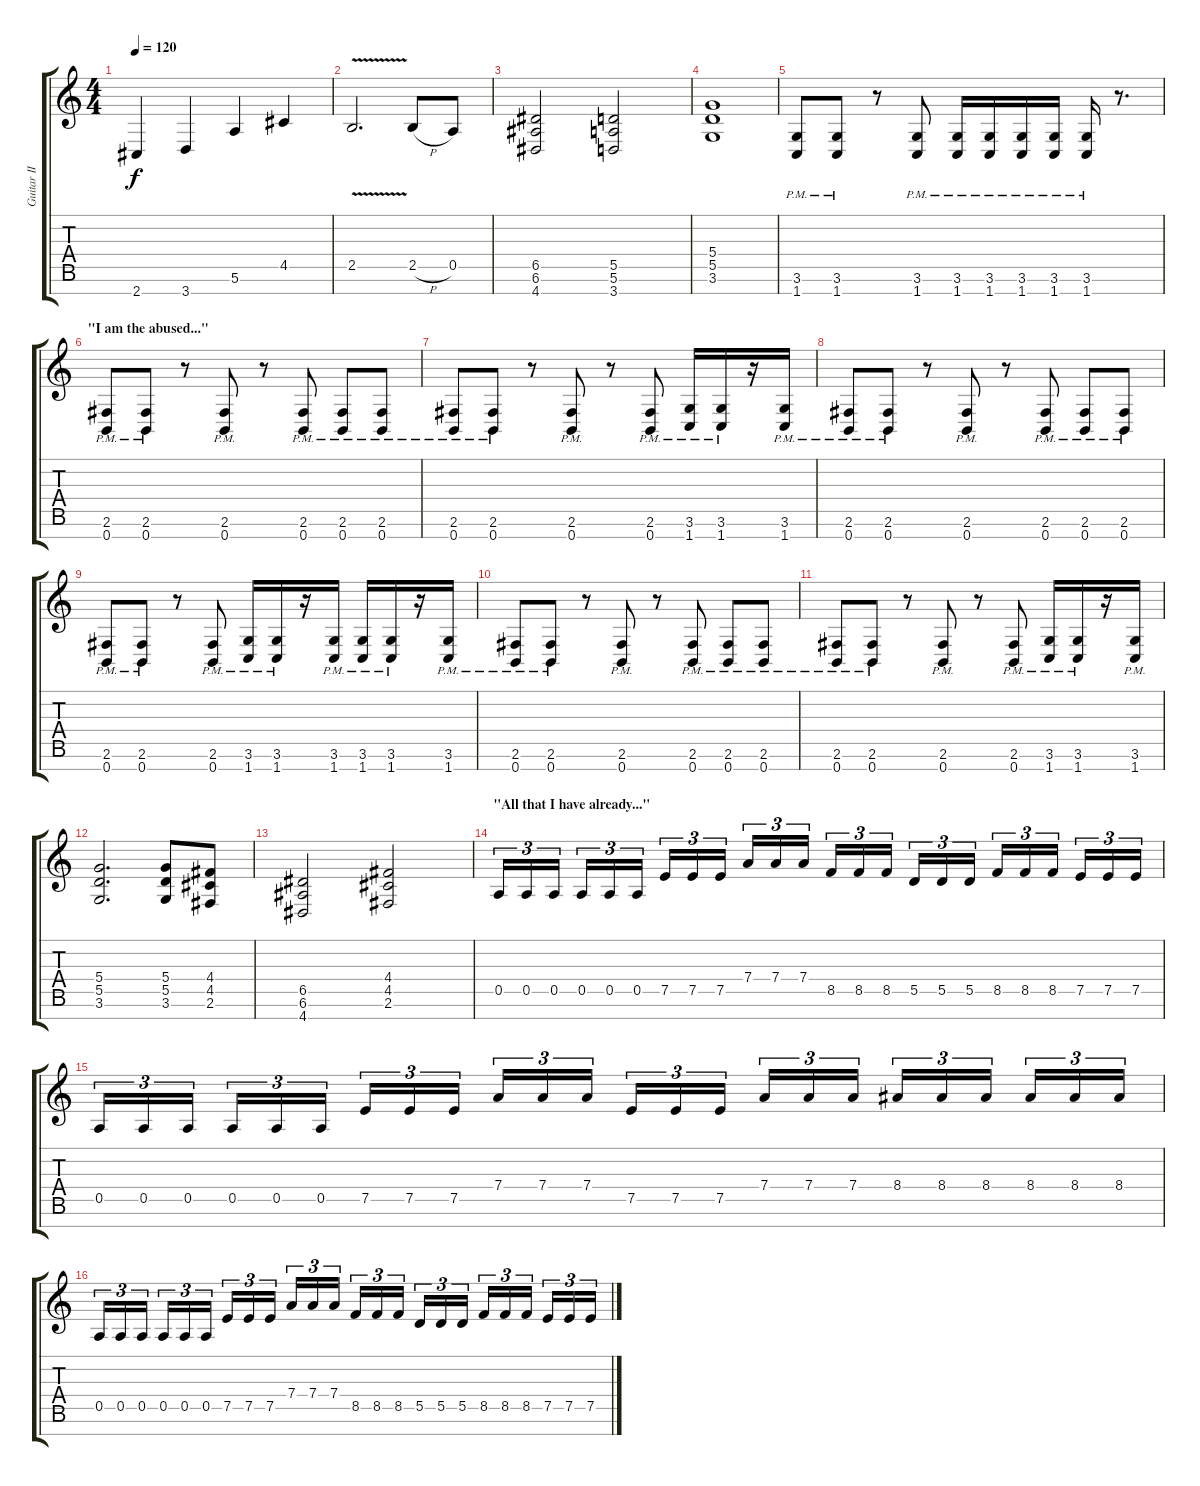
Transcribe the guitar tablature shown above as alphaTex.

\track ("Guitar II - Right" "Guitar II ") {instrument distortionguitar}
\staff {score tabs}
\tuning (E4 B3 G3 D3 A2 E2 B1) {hide}
\ts (4 4)
\tempo 120
\clef g2
\ks c
2.7.4{dy f} 3.7.4 5.6.4 4.5.4 |
2.5{v}.2{d} 2.5{h}.8 0.5.8 |
(6.5 6.6 4.7).2 (5.5 5.6 3.7).2 |
(5.4 5.5 3.6).1 |
(3.6{pm} 1.7{pm}).8 (3.6{pm} 1.7{pm}).8 r.8 (3.6{pm} 1.7{pm}).8 (3.6{pm} 1.7{pm}).16 (3.6{pm} 1.7{pm}).16 (3.6{pm} 1.7{pm}).16 (3.6{pm} 1.7{pm}).16 (3.6{pm} 1.7{pm}).16 r.8{d} |
\section ("" "\"I am the abused...\"")
(2.6{pm} 0.7{pm}).8 (2.6{pm} 0.7{pm}).8 r.8 (2.6{pm} 0.7{pm}).8 r.8 (2.6{pm} 0.7{pm}).8 (2.6{pm} 0.7{pm}).8 (2.6{pm} 0.7{pm}).8 |
(2.6{pm} 0.7{pm}).8 (2.6{pm} 0.7{pm}).8 r.8 (2.6{pm} 0.7{pm}).8 r.8 (2.6{pm} 0.7{pm}).8 (3.6{pm} 1.7{pm}).16 (3.6{pm} 1.7{pm}).16 r.16 (3.6{pm} 1.7{pm}).16 |
(2.6{pm} 0.7{pm}).8 (2.6{pm} 0.7{pm}).8 r.8 (2.6{pm} 0.7{pm}).8 r.8 (2.6{pm} 0.7{pm}).8 (2.6{pm} 0.7{pm}).8 (2.6{pm} 0.7{pm}).8 |
(2.6{pm} 0.7{pm}).8 (2.6{pm} 0.7{pm}).8 r.8 (2.6{pm} 0.7{pm}).8 (3.6{pm} 1.7{pm}).16 (3.6{pm} 1.7{pm}).16 r.16 (3.6{pm} 1.7{pm}).16 (3.6{pm} 1.7{pm}).16 (3.6{pm} 1.7{pm}).16 r.16 (3.6{pm} 1.7{pm}).16 |
(2.6{pm} 0.7{pm}).8 (2.6{pm} 0.7{pm}).8 r.8 (2.6{pm} 0.7{pm}).8 r.8 (2.6{pm} 0.7{pm}).8 (2.6{pm} 0.7{pm}).8 (2.6{pm} 0.7{pm}).8 |
(2.6{pm} 0.7{pm}).8 (2.6{pm} 0.7{pm}).8 r.8 (2.6{pm} 0.7{pm}).8 r.8 (2.6{pm} 0.7{pm}).8 (3.6{pm} 1.7{pm}).16 (3.6{pm} 1.7{pm}).16 r.16 (3.6{pm} 1.7{pm}).16 |
(5.4 5.5 3.6).2{d} (5.4 5.5 3.6).8 (4.4 4.5 2.6).8 |
(6.5 6.6 4.7).2 (4.4 4.5 2.6).2 |
\section ("" "\"All that I have already...\"")
0.5.16{tu (3 2)} 0.5.16{tu (3 2)} 0.5.16{tu (3 2)} 0.5.16{tu (3 2)} 0.5.16{tu (3 2)} 0.5.16{tu (3 2)} 7.5.16{tu (3 2)} 7.5.16{tu (3 2)} 7.5.16{tu (3 2)} 7.4.16{tu (3 2)} 7.4.16{tu (3 2)} 7.4.16{tu (3 2)} 8.5.16{tu (3 2)} 8.5.16{tu (3 2)} 8.5.16{tu (3 2)} 5.5.16{tu (3 2)} 5.5.16{tu (3 2)} 5.5.16{tu (3 2)} 8.5.16{tu (3 2)} 8.5.16{tu (3 2)} 8.5.16{tu (3 2)} 7.5.16{tu (3 2)} 7.5.16{tu (3 2)} 7.5.16{tu (3 2)} |
0.5.16{tu (3 2)} 0.5.16{tu (3 2)} 0.5.16{tu (3 2)} 0.5.16{tu (3 2)} 0.5.16{tu (3 2)} 0.5.16{tu (3 2)} 7.5.16{tu (3 2)} 7.5.16{tu (3 2)} 7.5.16{tu (3 2)} 7.4.16{tu (3 2)} 7.4.16{tu (3 2)} 7.4.16{tu (3 2)} 7.5.16{tu (3 2)} 7.5.16{tu (3 2)} 7.5.16{tu (3 2)} 7.4.16{tu (3 2)} 7.4.16{tu (3 2)} 7.4.16{tu (3 2)} 8.4.16{tu (3 2)} 8.4.16{tu (3 2)} 8.4.16{tu (3 2)} 8.4.16{tu (3 2)} 8.4.16{tu (3 2)} 8.4.16{tu (3 2)} |
0.5.16{tu (3 2)} 0.5.16{tu (3 2)} 0.5.16{tu (3 2)} 0.5.16{tu (3 2)} 0.5.16{tu (3 2)} 0.5.16{tu (3 2)} 7.5.16{tu (3 2)} 7.5.16{tu (3 2)} 7.5.16{tu (3 2)} 7.4.16{tu (3 2)} 7.4.16{tu (3 2)} 7.4.16{tu (3 2)} 8.5.16{tu (3 2)} 8.5.16{tu (3 2)} 8.5.16{tu (3 2)} 5.5.16{tu (3 2)} 5.5.16{tu (3 2)} 5.5.16{tu (3 2)} 8.5.16{tu (3 2)} 8.5.16{tu (3 2)} 8.5.16{tu (3 2)} 7.5.16{tu (3 2)} 7.5.16{tu (3 2)} 7.5.16{tu (3 2)}
